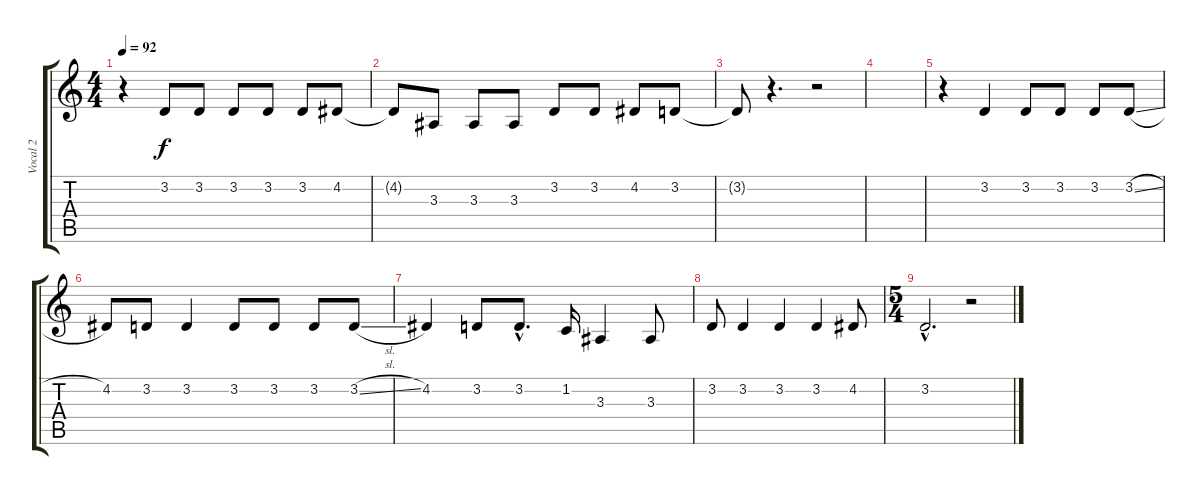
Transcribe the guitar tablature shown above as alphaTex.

\track ("Vocal 2" "Vocal 2") {instrument sopranosax}
\staff {score tabs}
\tuning (E4 B3 G3 D3 A2 E2) {hide}
\ts (4 4)
\tempo 92
\clef g2
\ks c
r.4{dy f} 3.2.8 3.2.8 3.2.8 3.2.8 3.2.8 4.2.8 |
4.2{t}.8 3.3.8 3.3.8 3.3.8 3.2.8 3.2.8 4.2.8 3.2.8 |
3.2{t}.8 r.4{d} r.2 |
|
r.4 3.2.4 3.2.8 3.2.8 3.2.8 3.2{sl}.8 |
4.2.8 3.2.8 3.2.4 3.2.8 3.2.8 3.2.8 3.2{sl}.8 |
4.2.4 3.2.8 3.2{hac}.8{d} 1.2.16 3.3.4 3.3.8 |
3.2.8 3.2.4 3.2.4 3.2.4 4.2.8 |
\ts (5 4)
3.2{hac}.2{d} r.2
